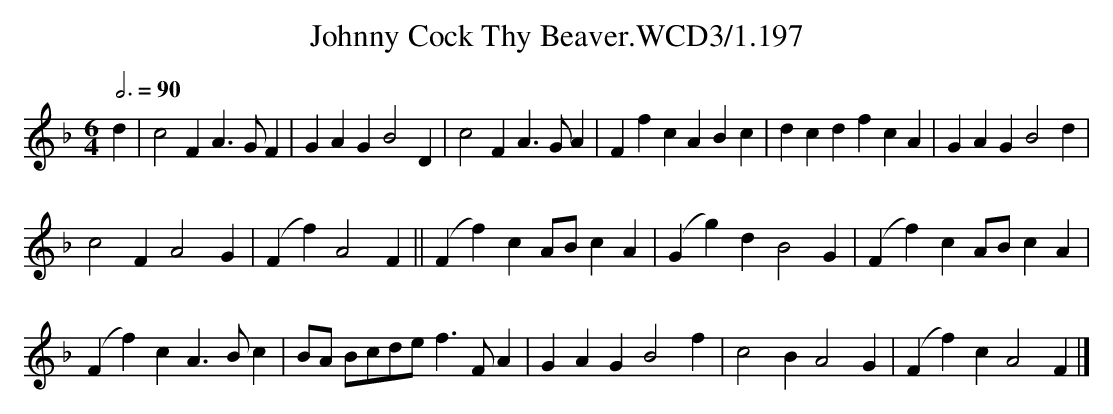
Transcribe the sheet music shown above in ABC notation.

X:1
T:Johnny Cock Thy Beaver.WCD3/1.197
M:6/4
L:1/4
Q:3/4=90
K:F
d|c2F A3/G/F|GAG B2D|c2F A3/G/A|\
Ffc ABc|dcd fcA|GAG B2d|
c2F A2G|(Ff)A2F||(Ff)c A/B/ cA|\
(Gg)d B2G|(Ff)c A/B/ cA|
(Ff)c A3/B/c|B/A/ B/c/d/e/ f>FA|\
GAG B2f|c2B A2G|(Ff)c A2F|]
